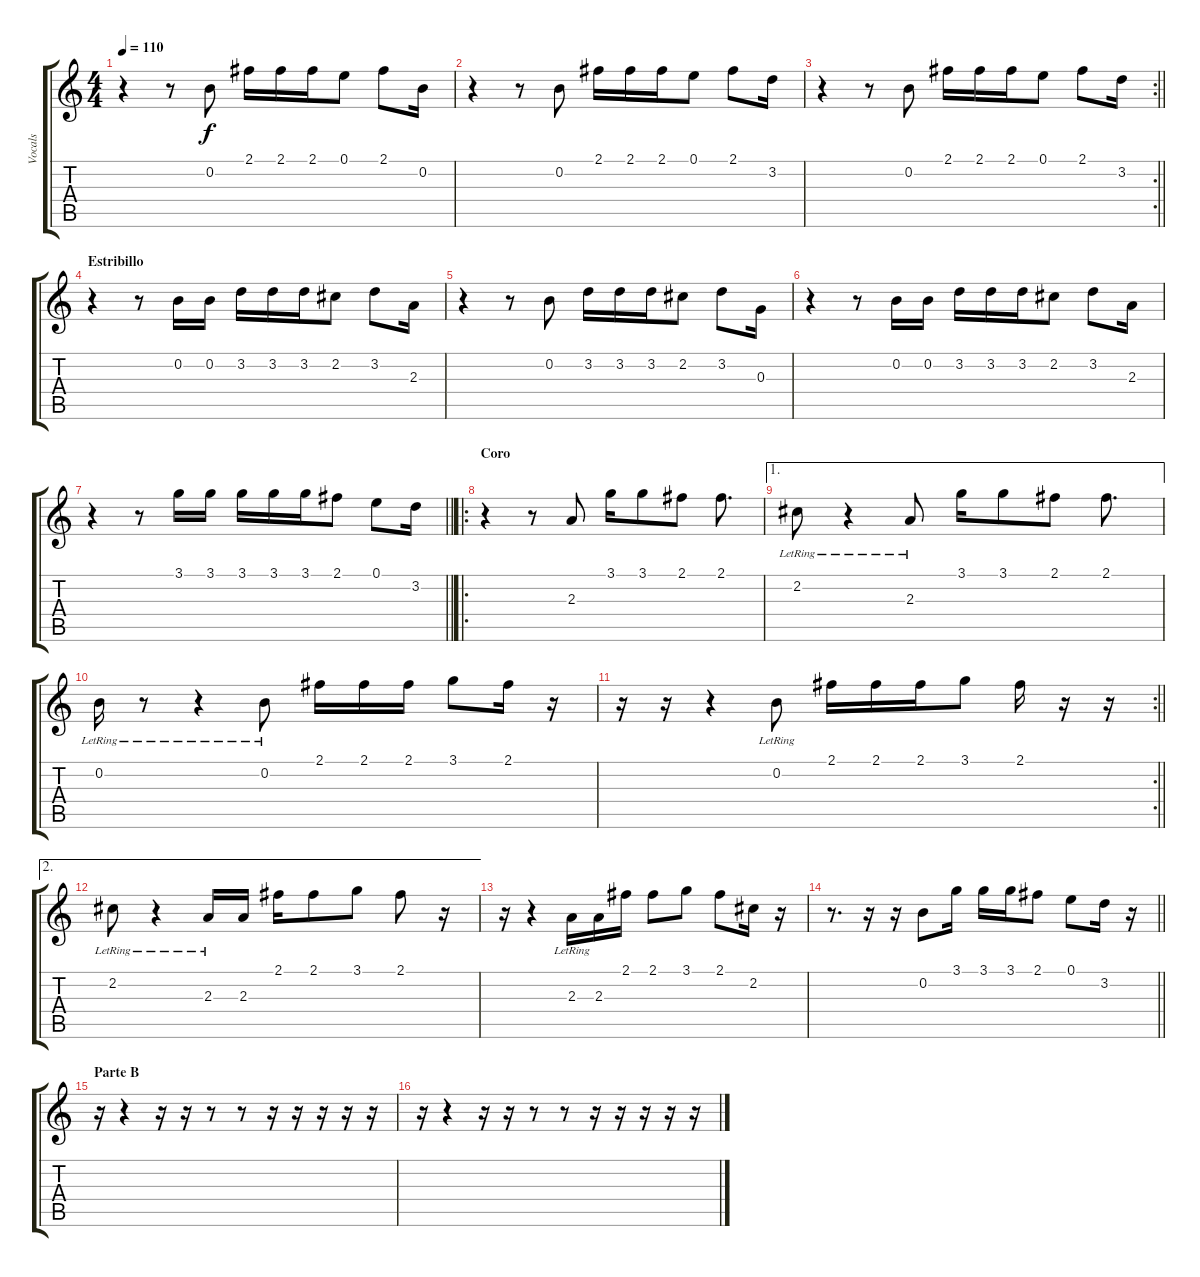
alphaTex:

\track ("Vocals" "Vocals") {instrument electricguitarjazz}
\staff {score tabs}
\tuning (E4 B3 G3 D3 A2 E2) {hide}
\ts (4 4)
\tempo 110
\clef g2
\ks c
r.4{dy f} r.8 0.2.8 2.1.16 2.1.16 2.1.16 0.1.8 2.1.8 0.2.16 |
r.4 r.8 0.2.8 2.1.16 2.1.16 2.1.16 0.1.8 2.1.8 3.2.16 |
\rc 2
\barLineRight lightlight
r.4 r.8 0.2.8 2.1.16 2.1.16 2.1.16 0.1.8 2.1.8 3.2.16 |
\section ("" "Estribillo")
r.4 r.8 0.2.16 0.2.16 3.2.16 3.2.16 3.2.16 2.2.8 3.2.8 2.3.16 |
r.4 r.8 0.2.8 3.2.16 3.2.16 3.2.16 2.2.8 3.2.8 0.3.16 |
r.4 r.8 0.2.16 0.2.16 3.2.16 3.2.16 3.2.16 2.2.8 3.2.8 2.3.16 |
\barLineRight lightlight
r.4 r.8 3.1.16 3.1.16 3.1.16 3.1.16 3.1.16 2.1.8 0.1.8 3.2.16 |
\ro
\section ("" "Coro")
r.4 r.8 2.3.8 3.1.16 3.1.8 2.1.8 2.1.8{d} |
\ae 1
2.2{lr}.8 r.4 2.3{lr}.8 3.1.16 3.1.8 2.1.8 2.1.8{d} |
0.2{lr}.16 r.8 r.4 0.2{lr}.8 2.1.16 2.1.16 2.1.16 3.1.8 2.1.16 r.16 |
\rc 2
\barLineRight lightlight
r.16 r.16 r.4 0.2{lr}.8 2.1.16 2.1.16 2.1.16 3.1.8 2.1.16 r.16 r.16 |
\ae 2
2.2{lr}.8 r.4 2.3{lr}.16 2.3.16 2.1.16 2.1.8 3.1.8 2.1.8 r.16 |
r.16 r.4 2.3{lr}.16 2.3.16 2.1.16 2.1.8 3.1.8 2.1.8 2.2.16 r.16 |
\barLineRight lightlight
r.8{d} r.16 r.16 0.2.8 3.1.16 3.1.16 3.1.16 2.1.8 0.1.8 3.2.16 r.16 |
\section ("" "Parte B")
r.16 r.4 r.16 r.16 r.8 r.8 r.16 r.16 r.16 r.16 r.16 |
r.16 r.4 r.16 r.16 r.8 r.8 r.16 r.16 r.16 r.16 r.16
